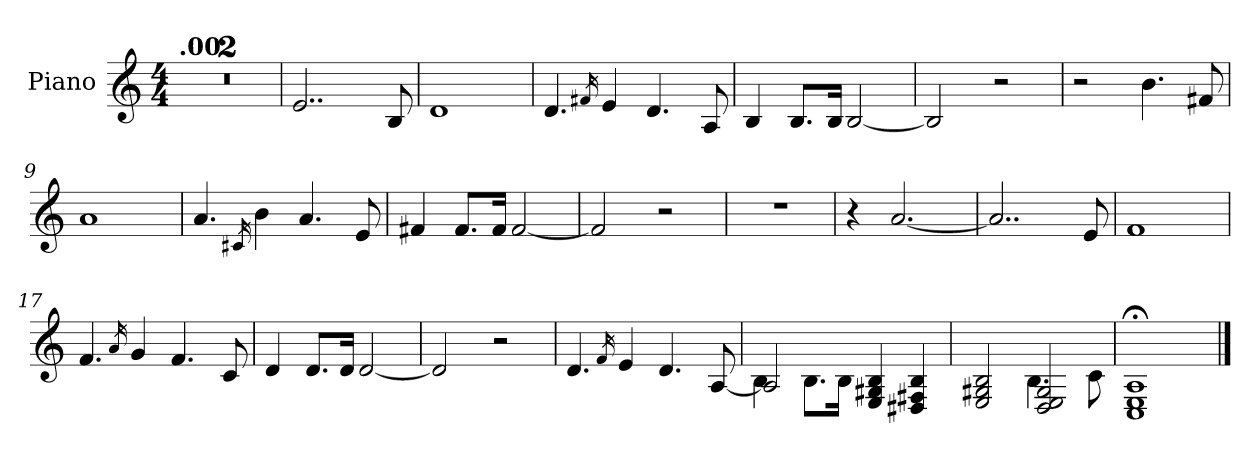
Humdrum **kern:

**kern
*part1
*staff1
*I"Piano
*I'Pno
*clefG2
*k[]
*M4/4
*MM48
=1
!LO:TX:a:B:t=.00
1r
=2
1r
=3
2..e/
8B/
=4
1d
=5
4.d/
16qf#X/
4e/
4.d/
8A/
=6
4B/
8.B/L
16B/Jk
[2B/
=7
2B/]
2r
=8
2r
4.b\
8f#X/
=9
1a
=10
4.a/
16qc#X/
4b\
4.a/
8e/
!!LO:LB:g=z
=11
4f#X/
8.f#/L
16f#/Jk
[2f#/
=12
2f#/]
2r
=13
1r
=14
4r
[2.a/
=15
2..a/]
8e/
=16
1f
=17
4.f/
16qa/
4g/
4.f/
8c/
=18
4d/
8.d/L
16d/Jk
[2d/
=19
2d/]
2r
=20
4.d/
16qf/
4e/
4.d/
[8A/
!!LO:LB:g=z
=21
*^
2A/]	4B\
.	8.B\L
.	16B\Jk
4E/ 4G#X/ 4B/	2ryy
4D#X/ 4F#X/ 4B/	.
=22	=22
2E/ 2G#X/ 2B/	2ryy
2D/ 2E/ 2G#/	4.B\
.	8c\
*v	*v
=23
1C;< 1E;< 1A;<
==
*-
